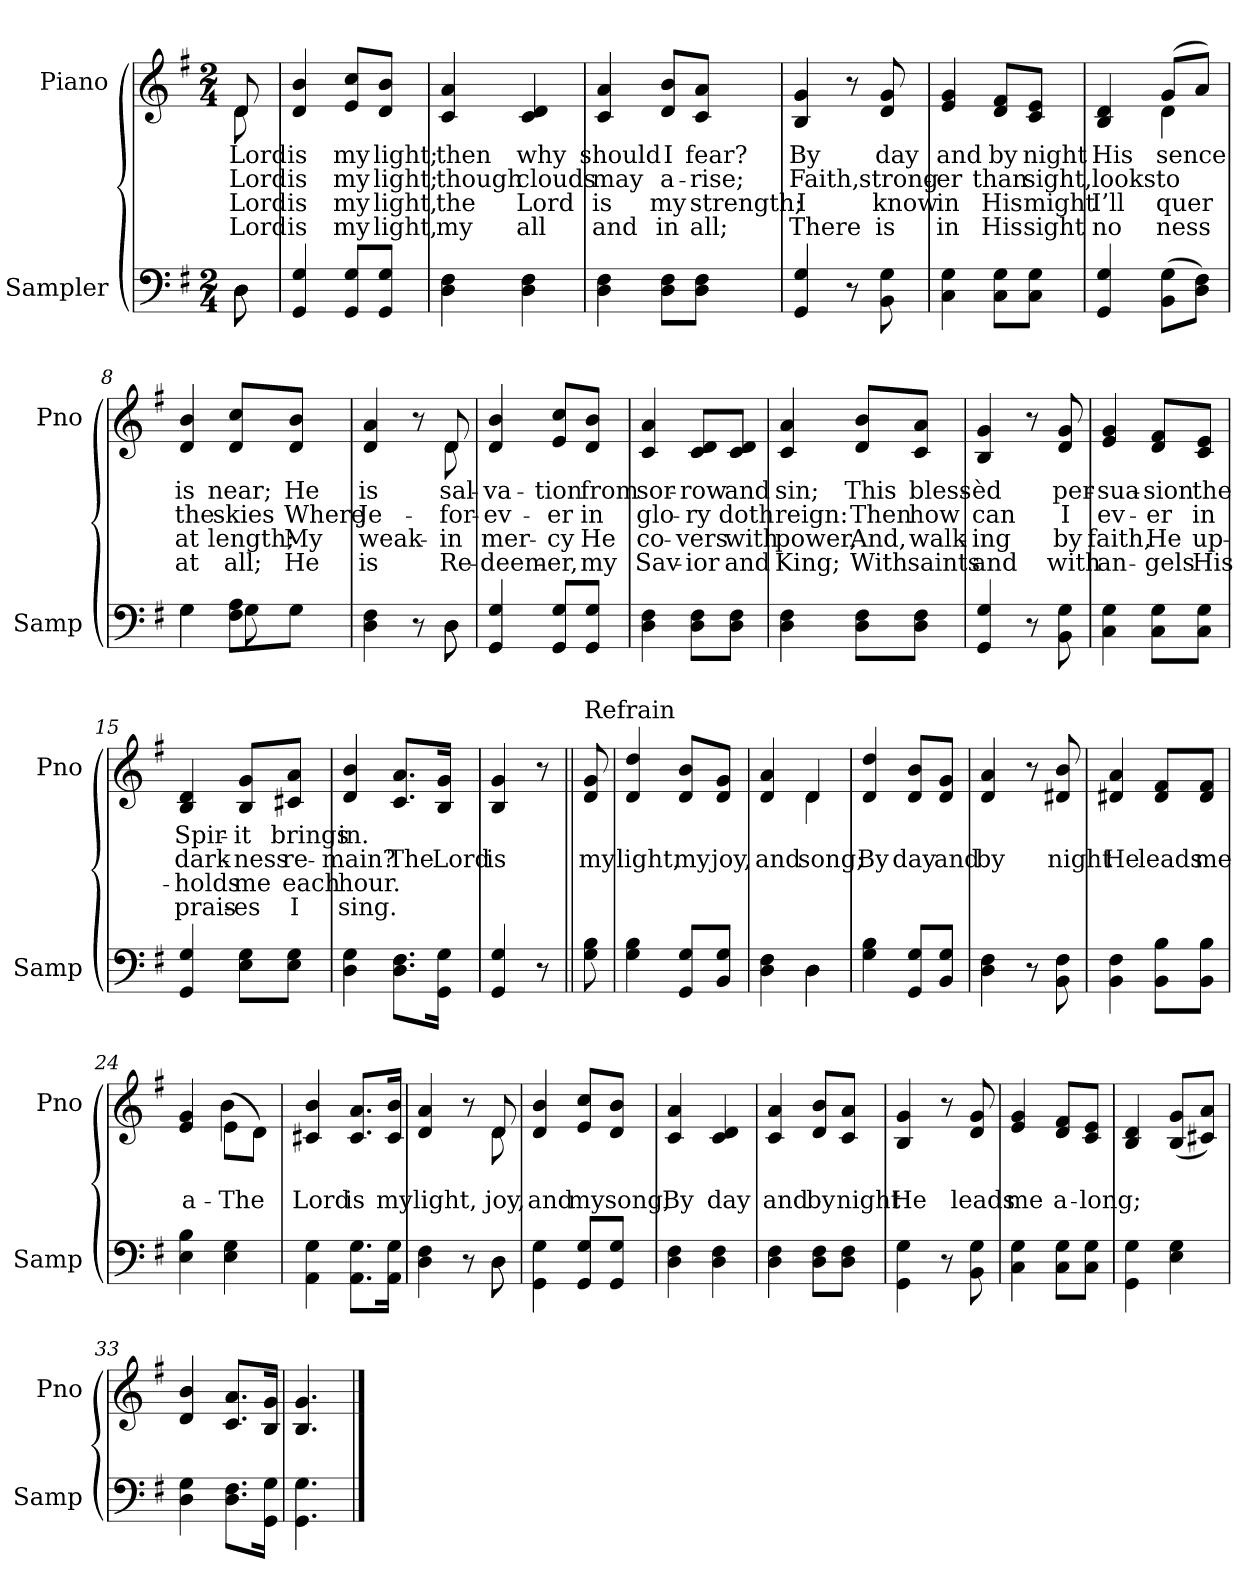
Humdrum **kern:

**kern	**kern	**text	**text	**text	**text
*part2	*part1	*part1	*part1	*part1	*part1
*staff2	*staff1	*staff1	*staff1	*staff1	*staff1
*I"Sampler	*I"Piano	*	*	*	*
*I'Samp	*I'Pno	*	*	*	*
*clefF4	*clefG2	*	*	*	*
*k[f#]	*k[f#]	*	*	*	*
*G:	*G:	*	*	*	*
*M2/4	*M2/4	*	*	*	*
=1	=1	=1	=1	=1	=1
*^	*^	*	*	*	*
8D\	8D	8d/	8d	Lord	Lord	Lord	Lord
*v	*v	*	*	*	*	*	*
*	*v	*v	*	*	*	*
=2	=2	=2	=2	=2	=2
4GG 4G	4d 4b	is	is	is	is
8GG/ 8G/L	8e/ 8cc/L	my	my	my	my
8GG/ 8G/J	8d/ 8b/J	light;	light;	light,	light,
=3	=3	=3	=3	=3	=3
4D 4F#	4c 4a	then	though	the	my
4D 4F#	4c 4d	why	clouds	Lord	all
=4	=4	=4	=4	=4	=4
4D 4F#	4c 4a	should	may	is	and
8D\ 8F#\L	8d/ 8b/L	I	a-	my	in
8D\ 8F#\J	8c/ 8a/J	fear?	-rise;	strength;	all;
=5	=5	=5	=5	=5	=5
4GG 4G	4B 4g	By	Faith,	I	There
8r	8r	.	.	.	.
8BB 8G	8d 8g	day	strong-	know	is
=6	=6	=6	=6	=6	=6
4C 4G	4e 4g	and	-er	in	in
8C\ 8G\L	8d/ 8f#/L	by	than	His	His
8C\ 8G\J	8c/ 8e/J	night	sight,	might	sight
=7	=7	=7	=7	=7	=7
*	*^	*	*	*	*
4GG 4G	4B 4d	4ryy	His	looks	I’ll	no
(8BB\ 8G\L	(8g/L	4d	-sence	to	-quer	-ness
8D\ 8F#\J)	8a/J)	.	.	.	.	.
*	*v	*v	*	*	*	*
=8	=8	=8	=8	=8	=8
*^	*	*	*	*	*
4G\	4G	4d 4b	is	the	at	at
8F#\ 8A\L	8G	8d/ 8cc/L	near;	skies	length;	all;
8G\J	8ryy	8d/ 8b/J	He	Where	My	He
=9	=9	=9	=9	=9	=9	=9
*	*	*^	*	*	*	*
4D 4F#	4.ryy	4d 4a	4.ryy	is	Je-	weak-	is
8r	.	8r	.	.	.	.	.
8D\	8D	8d/	8d	sal-	for-	in	Re-
*v	*v	*	*	*	*	*	*
*	*v	*v	*	*	*	*
=10	=10	=10	=10	=10	=10
4GG 4G	4d 4b	-va-	-ev-	mer-	-deem-
8GG/ 8G/L	8e/ 8cc/L	-tion	-er	-cy	-er,
8GG/ 8G/J	8d/ 8b/J	from	in	He	my
=11	=11	=11	=11	=11	=11
4D 4F#	4c 4a	sor-	glo-	co-	Sav-
8D\ 8F#\L	8c/ 8d/L	-row	-ry	-vers	-ior
8D\ 8F#\J	8c/ 8d/J	and	doth	with	and
=12	=12	=12	=12	=12	=12
4D 4F#	4c 4a	sin;	reign:	power,	King;
8D\ 8F#\L	8d/ 8b/L	This	Then	And,	With
8D\ 8F#\J	8c/ 8a/J	bless-	how	walk-	saints
=13	=13	=13	=13	=13	=13
4GG 4G	4B 4g	-èd	can	-ing	and
8r	8r	.	.	.	.
8BB 8G	8d 8g	per-	I	by	with
=14	=14	=14	=14	=14	=14
4C 4G	4e 4g	-sua-	ev-	faith,	an-
8C\ 8G\L	8d/ 8f#/L	-sion	-er	He	-gels
8C\ 8G\J	8c/ 8e/J	the	in	up-	His
=15	=15	=15	=15	=15	=15
4GG 4G	4B 4d	Spir-	dark-	-holds	prais-
8E\ 8G\L	8B/ 8g/L	-it	-ness	me	-es
8E\ 8G\J	8c#X/ 8a/J	brings	re-	each	I
=16	=16	=16	=16	=16	=16
4D 4G	4d 4b	in.	-main?	hour.	sing.
8.D\ 8.F#\L	8.c/ 8.a/L	.	The	.	.
16GG\ 16G\Jk	16B/ 16g/Jk	.	Lord	.	.
=17	=17	=17	=17	=17	=17
4GG 4G	4B 4g	.	is	.	.
8r	8r	.	.	.	.
=18||	=18||	=18||	=18||	=18||	=18||
!	!LO:TX:t=Refrain	!	!	!	!
8G 8B	8d 8g	.	my	.	.
=19	=19	=19	=19	=19	=19
4G 4B	4d 4dd	.	light,	.	.
8GG/ 8G/L	8d/ 8b/L	.	my	.	.
8BB/ 8G/J	8d/ 8g/J	.	joy,	.	.
=20	=20	=20	=20	=20	=20
*^	*^	*	*	*	*
4D 4F#	4ryy	4d 4a	4ryy	.	and	.	.
4D\	4D	4d/	4d	.	song;	.	.
*v	*v	*	*	*	*	*	*
*	*v	*v	*	*	*	*
=21	=21	=21	=21	=21	=21
4G 4B	4d 4dd	.	By	.	.
8GG/ 8G/L	8d/ 8b/L	.	day	.	.
8BB/ 8G/J	8d/ 8g/J	.	and	.	.
=22	=22	=22	=22	=22	=22
4D 4F#	4d 4a	.	by	.	.
8r	8r	.	.	.	.
8BB 8F#	8d#X 8b	.	night	.	.
=23	=23	=23	=23	=23	=23
4BB 4F#	4d#X 4a	.	He	.	.
8BB\ 8B\L	8d#/ 8f#/L	.	leads	.	.
8BB\ 8B\J	8d#/ 8f#/J	.	me	.	.
=24	=24	=24	=24	=24	=24
*	*^	*	*	*	*
4E 4B	4e 4g	4ryy	.	a-	.	.
4E 4G	(8e\L	4b	.	The	.	.
.	8d\J)	.	.	.	.	.
*	*v	*v	*	*	*	*
=25	=25	=25	=25	=25	=25
4AA 4G	4c#X 4b	.	Lord	.	.
8.AA\ 8.G\L	8.c#/ 8.a/L	.	is	.	.
16AA\ 16G\Jk	16c#/ 16b/Jk	.	my	.	.
=26	=26	=26	=26	=26	=26
*^	*^	*	*	*	*
4D 4F#	4.ryy	4d 4a	4.ryy	.	light,	.	.
8r	.	8r	.	.	.	.	.
8D\	8D	8d/	8d	.	joy,	.	.
*v	*v	*	*	*	*	*	*
*	*v	*v	*	*	*	*
=27	=27	=27	=27	=27	=27
4GG\ 4G\	4d 4b	.	and	.	.
8GG/ 8G/L	8e/ 8cc/L	.	my	.	.
8GG/ 8G/J	8d/ 8b/J	.	song;	.	.
=28	=28	=28	=28	=28	=28
4D 4F#	4c 4a	.	By	.	.
4D 4F#	4c 4d	.	day	.	.
=29	=29	=29	=29	=29	=29
4D 4F#	4c 4a	.	and	.	.
8D\ 8F#\L	8d/ 8b/L	.	by	.	.
8D\ 8F#\J	8c/ 8a/J	.	night	.	.
=30	=30	=30	=30	=30	=30
4GG\ 4G\	4B 4g	.	He	.	.
8r	8r	.	.	.	.
8BB 8G	8d 8g	.	leads	.	.
=31	=31	=31	=31	=31	=31
4C 4G	4e 4g	.	me	.	.
8C\ 8G\L	8d/ 8f#/L	.	a-	.	.
8C\ 8G\J	8c/ 8e/J	.	-long;	.	.
=32	=32	=32	=32	=32	=32
4GG\ 4G\	4B 4d	.	.	.	.
4E 4G	(8B/ 8g/L	.	.	.	.
.	8c#X/ 8a/J)	.	.	.	.
=33	=33	=33	=33	=33	=33
4D 4G	4d 4b	.	.	.	.
8.D\ 8.F#\L	8.c/ 8.a/L	.	.	.	.
16GG\ 16G\Jk	16B/ 16g/Jk	.	.	.	.
=34	=34	=34	=34	=34	=34
4.GG\ 4.G\	4.B 4.g	.	.	.	.
==	==	==	==	==	==
*-	*-	*-	*-	*-	*-
